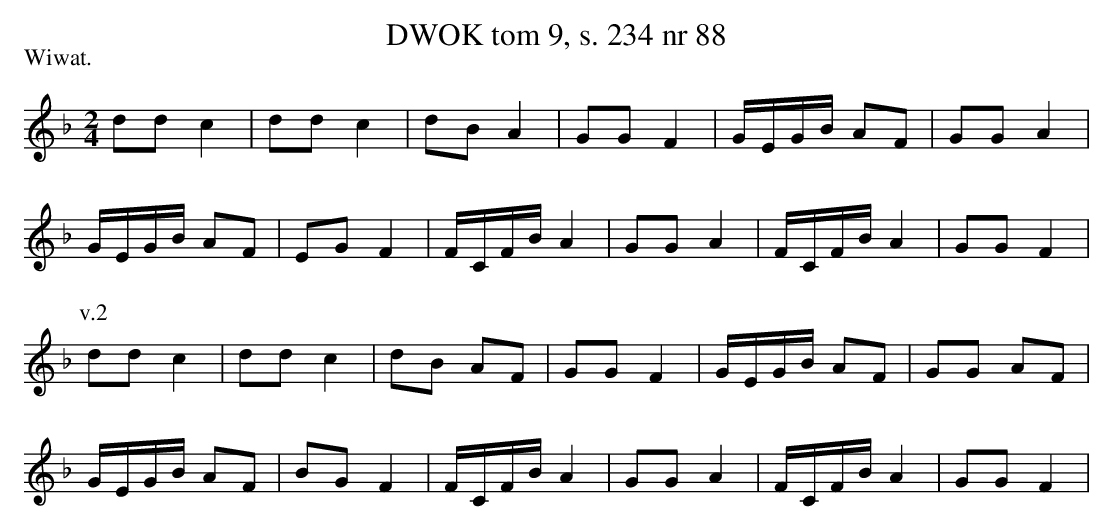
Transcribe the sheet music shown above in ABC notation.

X:1
T:DWOK tom 9, s. 234 nr 88
L:1/16
M:2/4
P:Wiwat.
K:F
d2d2 c4|d2d2 c4|d2B2 A4|G2G2 F4|GEGB A2F2|G2G2 A4|
GEGB A2F2|E2G2 F4|FCFB A4|G2G2 A4|FCFB A4|G2G2 F4|
P:v.2
d2d2 c4|d2d2 c4|d2B2 A2F2|G2G2 F4|GEGB A2F2|G2G2 A2F2|
GEGB A2F2|B2G2 F4|FCFB A4|G2G2 A4|FCFB A4|G2G2 F4|
